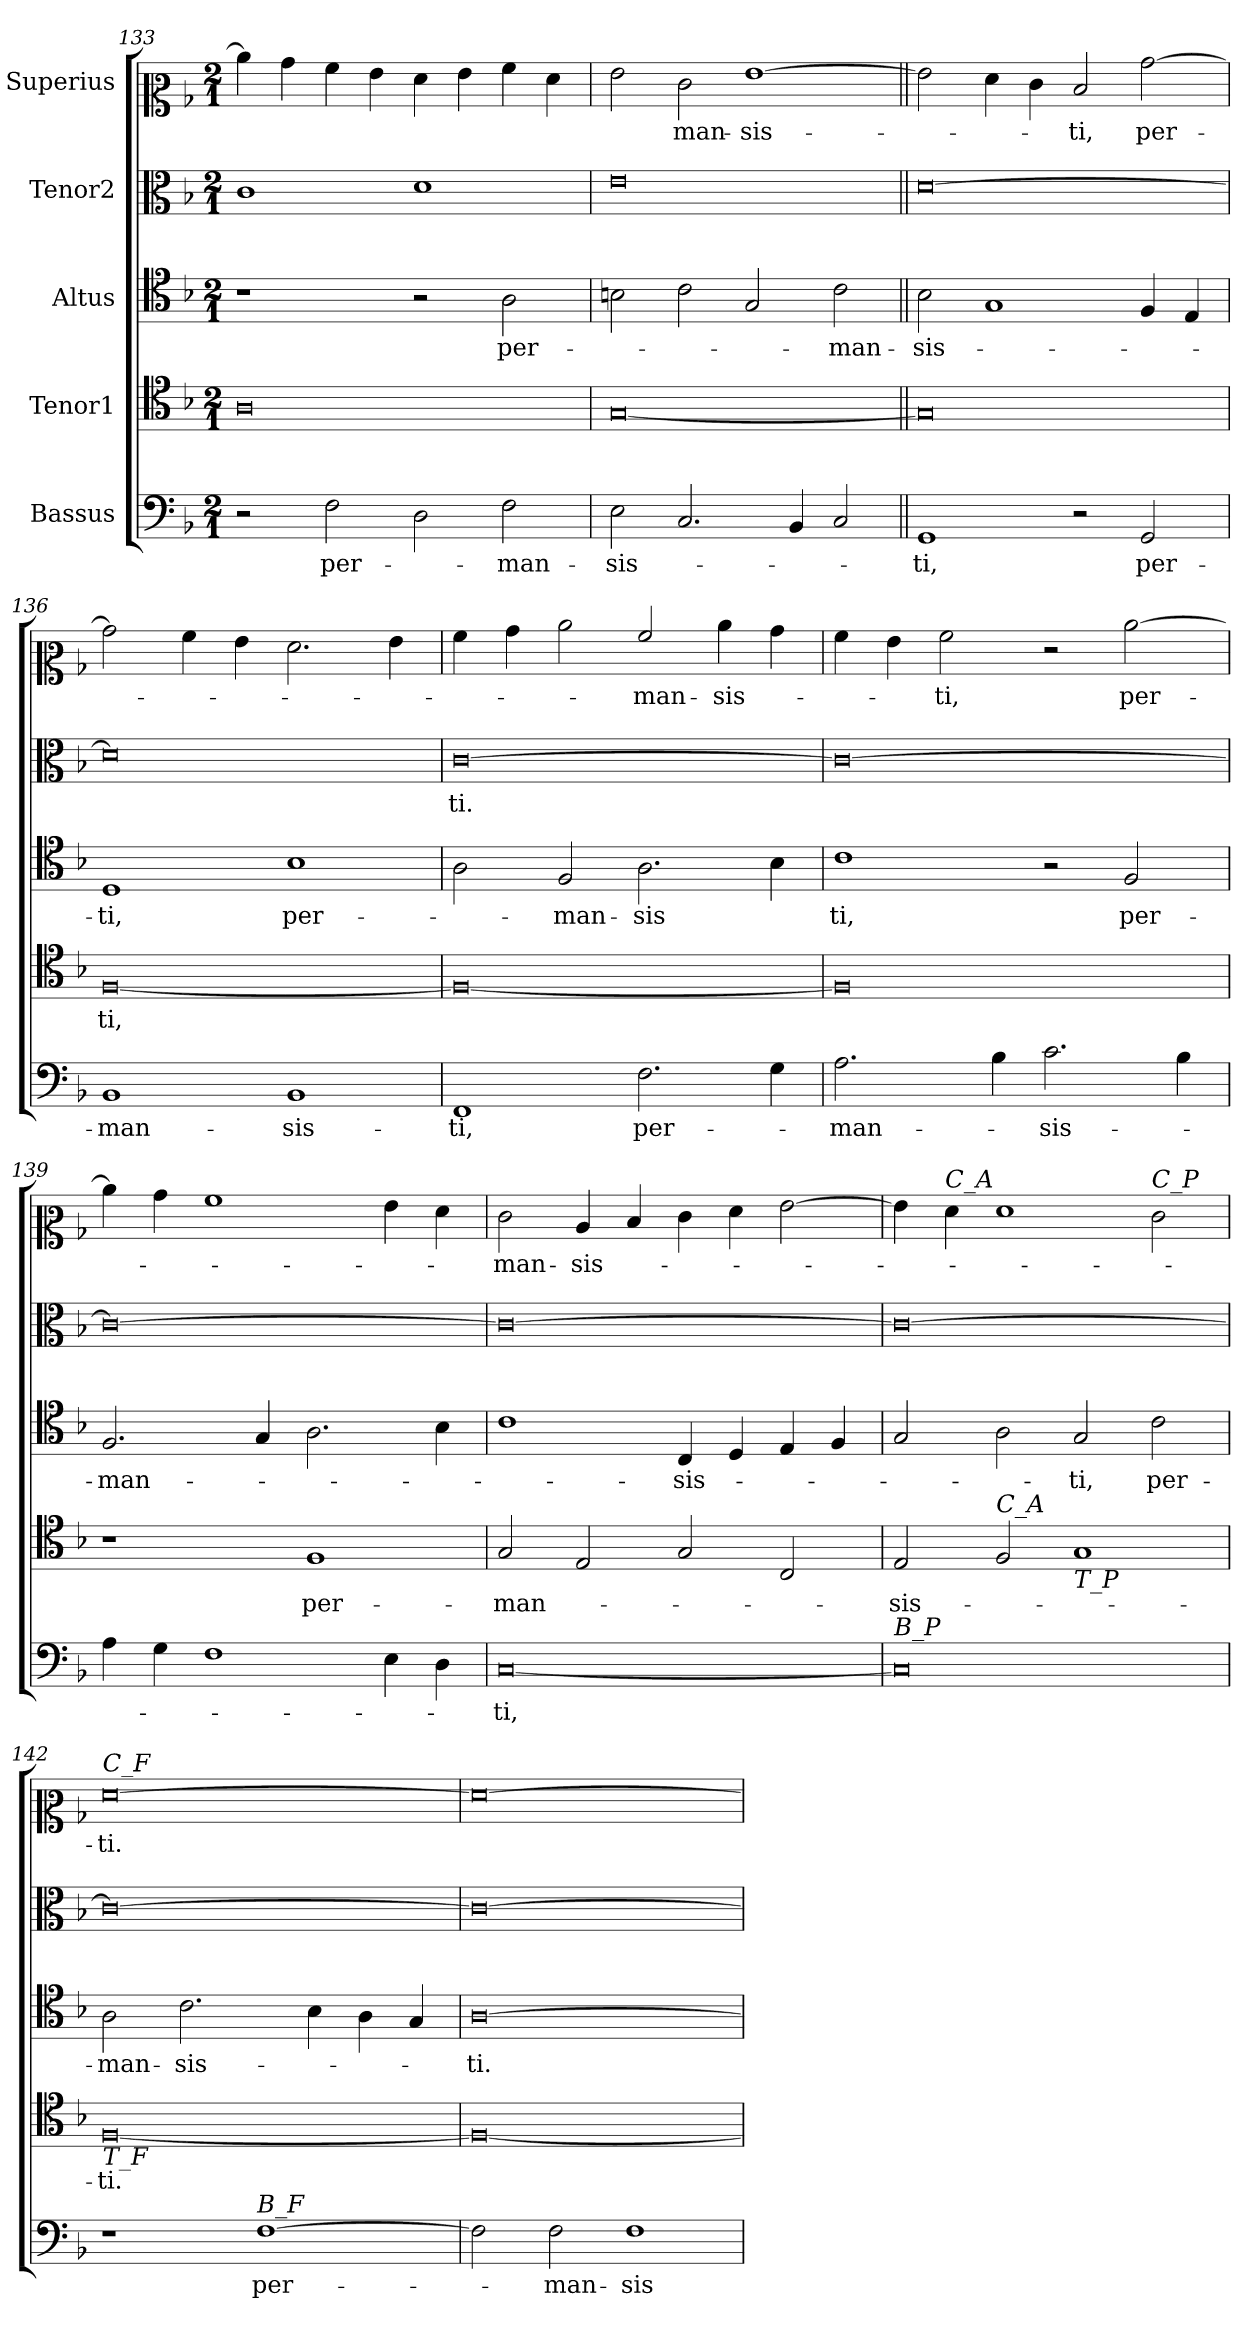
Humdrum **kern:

**kern	**text	**kern	**text	**kern	**text	**kern	**text	**kern	**text
*part5	*part5	*part4	*part4	*part3	*part3	*part2	*part2	*part1	*part1
*staff5	*staff5	*staff4	*staff4	*staff3	*staff3	*staff2	*staff2	*staff1	*staff1
*I"Bassus	*	*I"Tenor1	*	*I"Altus	*	*I"Tenor2	*	*I"Superius	*
*clefF4	*	*clefC4	*	*clefC4	*	*clefC3	*	*clefC2	*
*	*	*	*	*ITrd1c2	*	*	*	*	*
*k[b-]	*	*k[b-]	*	*k[b-e-a-]	*	*k[b-]	*	*k[b-]	*
*F:	*	*F:	*	*E-:	*	*F:	*	*F:	*
*M2/1	*	*M2/1	*	*M2/1	*	*M2/1	*	*M2/1	*
=133	=133	=133	=133	=133	=133	=133	=133	=133	=133
2r	.	0A	.	1r	.	1c	.	4cc\]	.
.	.	.	.	.	.	.	.	4b-\	.
2F\	per-	.	.	.	.	.	.	4a\	.
.	.	.	.	.	.	.	.	4g\	.
2D\	.	.	.	2r	.	1d	.	4f\	.
.	.	.	.	.	.	.	.	4g\	.
2F\	-man-	.	.	2G\	per-	.	.	4a\	.
.	.	.	.	.	.	.	.	4f\	.
=134	=134	=134	=134	=134	=134	=134	=134	=134	=134
2E\	-sis-	[0G	.	2A\	.	0e	.	2g\	.
2.C/	.	.	.	2B-\	.	.	.	2e\	-man-
.	.	.	.	2F/	.	.	.	[1g	-sis-
4BB-/	.	.	.	.	.	.	.	.	.
2C/	.	.	.	2B-\	-man-	.	.	.	.
=135||	=135||	=135||	=135||	=135||	=135||	=135||	=135||	=135||	=135||
1GG	-ti,	0G]	.	2A-\	-sis-	[0d	.	2g\]	.
.	.	.	.	1F	.	.	.	4f\	.
.	.	.	.	.	.	.	.	4e\	.
2r	.	.	.	.	.	.	.	2d/	-ti,
2GG/	per-	.	.	4E-/	.	.	.	[2b-\	per-
.	.	.	.	4D/	.	.	.	.	.
=136	=136	=136	=136	=136	=136	=136	=136	=136	=136
1BB-	-man-	[0F	-ti,	1C	-ti,	0d]	.	2b-\]	.
.	.	.	.	.	.	.	.	4a\	.
.	.	.	.	.	.	.	.	4g\	.
1BB-	-sis-	.	.	1A-	per-	.	.	2.f\	.
.	.	.	.	.	.	.	.	4g\	.
!!LO:LB:g=z
=137	=137	=137	=137	=137	=137	=137	=137	=137	=137
1FF	-ti,	0F_	.	2G\	.	[0c	-ti.	4a\	.
.	.	.	.	.	.	.	.	4b-\	.
.	.	.	.	2E-/	-man-	.	.	2cc\	.
2.F\	per-	.	.	2.G\	-sis	.	.	2a/	-man-
.	.	.	.	.	.	.	.	4cc\	-sis-
4G\	.	.	.	4A-\	.	.	.	4b-\	.
=138	=138	=138	=138	=138	=138	=138	=138	=138	=138
2.A\	-man-	0F]	.	1B-	ti,	0c_	.	4a\	.
.	.	.	.	.	.	.	.	4g\	.
.	.	.	.	.	.	.	.	2a\	-ti,
4B-\	.	.	.	.	.	.	.	.	.
2.c\	-sis-	.	.	2r	.	.	.	2r	.
.	.	.	.	2E-/	per-	.	.	[2cc\	per-
4B-\	.	.	.	.	.	.	.	.	.
=139	=139	=139	=139	=139	=139	=139	=139	=139	=139
4A\	.	1r	.	2.E-/	-man-	0c_	.	4cc\]	.
4G\	.	.	.	.	.	.	.	4b-\	.
1F	.	.	.	.	.	.	.	1a	.
.	.	.	.	4F/	.	.	.	.	.
.	.	1F	per-	2.G\	.	.	.	.	.
4E\	.	.	.	.	.	.	.	4g\	.
4D\	.	.	.	4A-\	.	.	.	4f\	.
=140	=140	=140	=140	=140	=140	=140	=140	=140	=140
[0C	-ti,	2G/	-man-	1B-	.	0c_	.	2e\	-man-
.	.	2E/	.	.	.	.	.	4c/	-sis-
.	.	.	.	.	.	.	.	4d/	.
.	.	2G/	.	4BB-/	-sis-	.	.	4e\	.
.	.	.	.	4C/	.	.	.	4f\	.
.	.	2C/	.	4D/	.	.	.	[2g\	.
.	.	.	.	4E-/	.	.	.	.	.
=141	=141	=141	=141	=141	=141	=141	=141	=141	=141
!LO:TX:a:i:t=B_P	!	!	!	!	!	!	!	!	!
0C]	.	2E/	-sis-	2F/	.	0c_	.	4g\]	.
!	!	!	!	!	!	!	!	!LO:TX:a:i:t=C_A	!
.	.	.	.	.	.	.	.	4f\	.
!	!	!LO:TX:a:i:t=C_A	!	!	!	!	!	!	!
.	.	2F/	.	2G\	.	.	.	1f	.
!	!	!LO:TX:b:i:t=T_P	!	!	!	!	!	!	!
.	.	1G	.	2F/	-ti,	.	.	.	.
!	!	!	!	!	!	!	!	!LO:TX:a:i:t=C_P	!
.	.	.	.	2B-\	per-	.	.	2e\	.
=142	=142	=142	=142	=142	=142	=142	=142	=142	=142
!	!	!	!	!	!	!	!	!LO:TX:a:i:t=C_F	!
!	!	!LO:TX:b:i:t=T_F	!	!	!	!	!	!	!
1r	.	[0F	-ti.	2G\	-man-	0c_	.	[0f	-ti.
.	.	.	.	2.B-\	-sis-	.	.	.	.
!LO:TX:a:i:t=B_F	!	!	!	!	!	!	!	!	!
[1F	per-	.	.	.	.	.	.	.	.
.	.	.	.	4A-\	.	.	.	.	.
.	.	.	.	4G\	.	.	.	.	.
.	.	.	.	4F/	.	.	.	.	.
!!LO:LB:g=z
=143	=143	=143	=143	=143	=143	=143	=143	=143	=143
2F\]	.	0F_	.	[0G	-ti.	0c_	.	0f_	.
2F\	-man-	.	.	.	.	.	.	.	.
1F	-sis-	.	.	.	.	.	.	.	.
=	=	=	=	=	=	=	=	=	=
*-	*-	*-	*-	*-	*-	*-	*-	*-	*-
